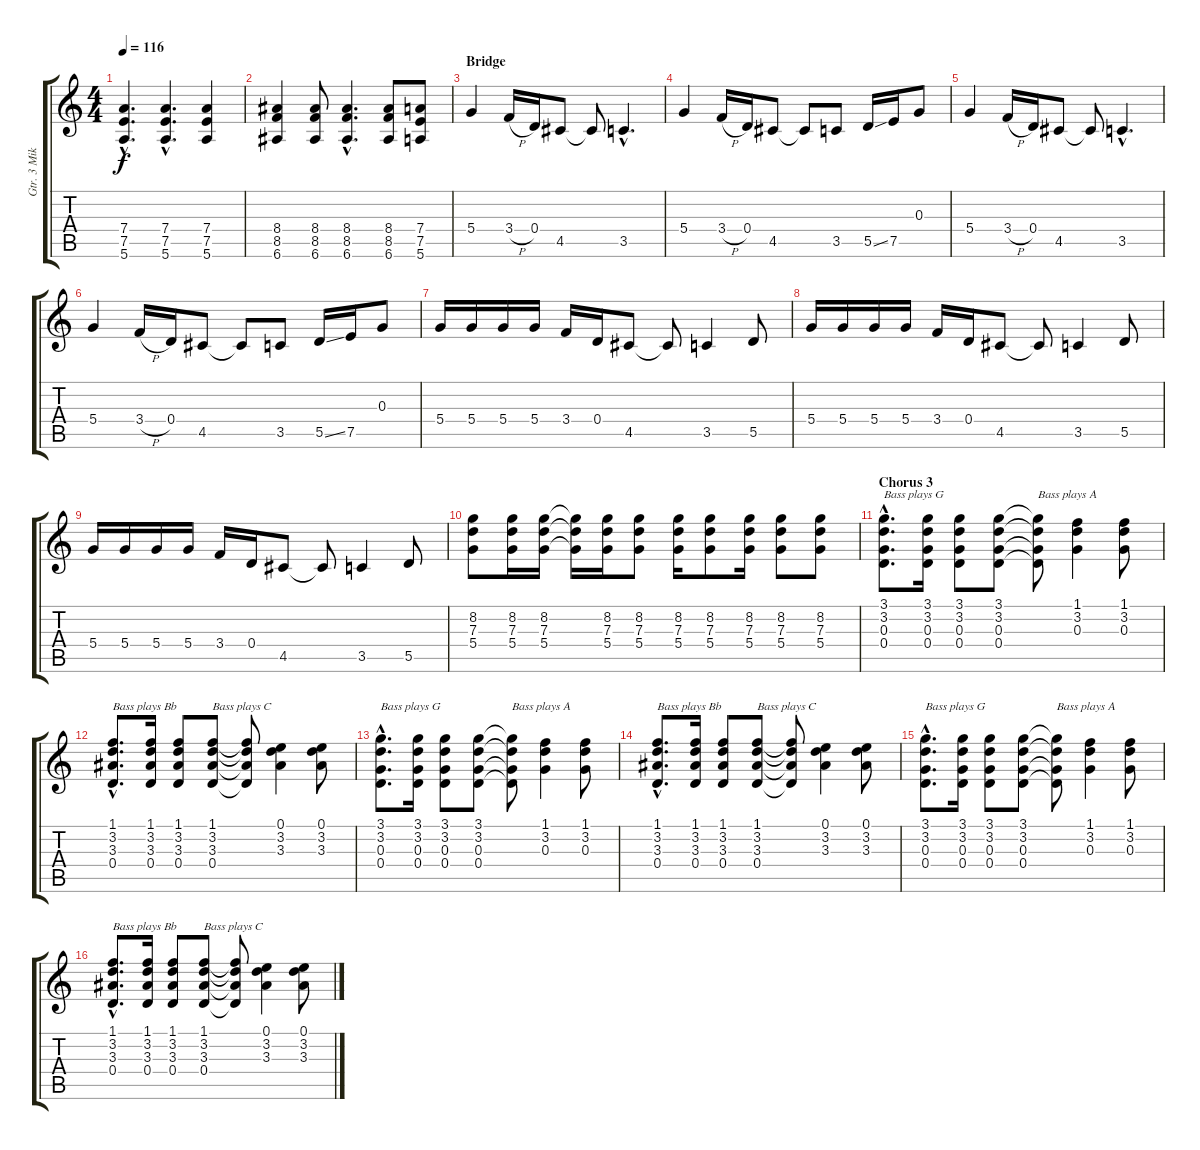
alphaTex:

\track ("Gtr. 3 Mike McCready" "Gtr. 3 Mik") {instrument overdrivenguitar}
\staff {score tabs}
\tuning (E4 B3 G3 D3 A2 E2) {hide}
\ts (4 4)
\tempo 116
\clef g2
\ks c
(7.4{hac} 7.5{hac} 5.6{hac}).4{d dy f} (7.4{hac} 7.5{hac} 5.6{hac}).4{d} (7.4 7.5 5.6).4 |
(8.4 8.5 6.6).4 (8.4 8.5 6.6).8 (8.4{hac} 8.5{hac} 6.6{hac}).4{d} (8.4 8.5 6.6).8 (7.4 7.5 5.6).8 |
\section ("" "Bridge")
5.4.4 3.4{h}.16 0.4.16 4.5.8 4.5{t}.8 3.5{hac}.4{d} |
5.4.4 3.4{h}.16 0.4.16 4.5.8 4.5{t}.8 3.5.8 5.5{ss}.16 7.5.16 0.3.8 |
5.4.4 3.4{h}.16 0.4.16 4.5.8 4.5{t}.8 3.5{hac}.4{d} |
5.4.4 3.4{h}.16 0.4.16 4.5.8 4.5{t}.8 3.5.8 5.5{ss}.16 7.5.16 0.3.8 |
5.4.16 5.4.16 5.4.16 5.4.16 3.4.16 0.4.16 4.5.8 4.5{t}.8 3.5.4 5.5.8 |
5.4.16 5.4.16 5.4.16 5.4.16 3.4.16 0.4.16 4.5.8 4.5{t}.8 3.5.4 5.5.8 |
5.4.16 5.4.16 5.4.16 5.4.16 3.4.16 0.4.16 4.5.8 4.5{t}.8 3.5.4 5.5.8 |
(8.2 7.3 5.4).8 (8.2 7.3 5.4).16 (8.2 7.3 5.4).16 (8.2{t} 7.3{t} 5.4{t}).16 (8.2 7.3 5.4).16 (8.2 7.3 5.4).8 (8.2 7.3 5.4).16 (8.2 7.3 5.4).8 (8.2 7.3 5.4).16 (8.2 7.3 5.4).8 (8.2 7.3 5.4).8 |
\section ("" "Chorus 3")
(3.1{hac} 3.2{hac} 0.3{hac} 0.4{hac}).8{d txt "Bass plays G"} (3.1 3.2 0.3 0.4).16 (3.1 3.2 0.3 0.4).8 (3.1 3.2 0.3 0.4).8 (3.1{t} 3.2{t} 0.3{t} 0.4{t}).8{txt "Bass plays A"} (1.1 3.2 0.3).4 (1.1 3.2 0.3).8 |
(1.1{hac} 3.2{hac} 3.3{hac} 0.4{hac}).8{d txt "Bass plays Bb"} (1.1 3.2 3.3 0.4).16 (1.1 3.2 3.3 0.4).8 (1.1 3.2 3.3 0.4).8{txt "Bass plays C"} (1.1{t} 3.2{t} 3.3{t} 0.4{t}).8 (0.1 3.2 3.3).4 (0.1 3.2 3.3).8 |
(3.1{hac} 3.2{hac} 0.3{hac} 0.4{hac}).8{d txt "Bass plays G"} (3.1 3.2 0.3 0.4).16 (3.1 3.2 0.3 0.4).8 (3.1 3.2 0.3 0.4).8 (3.1{t} 3.2{t} 0.3{t} 0.4{t}).8{txt "Bass plays A"} (1.1 3.2 0.3).4 (1.1 3.2 0.3).8 |
(1.1{hac} 3.2{hac} 3.3{hac} 0.4{hac}).8{d txt "Bass plays Bb"} (1.1 3.2 3.3 0.4).16 (1.1 3.2 3.3 0.4).8 (1.1 3.2 3.3 0.4).8{txt "Bass plays C"} (1.1{t} 3.2{t} 3.3{t} 0.4{t}).8 (0.1 3.2 3.3).4 (0.1 3.2 3.3).8 |
(3.1{hac} 3.2{hac} 0.3{hac} 0.4{hac}).8{d txt "Bass plays G"} (3.1 3.2 0.3 0.4).16 (3.1 3.2 0.3 0.4).8 (3.1 3.2 0.3 0.4).8 (3.1{t} 3.2{t} 0.3{t} 0.4{t}).8{txt "Bass plays A"} (1.1 3.2 0.3).4 (1.1 3.2 0.3).8 |
(1.1{hac} 3.2{hac} 3.3{hac} 0.4{hac}).8{d txt "Bass plays Bb"} (1.1 3.2 3.3 0.4).16 (1.1 3.2 3.3 0.4).8 (1.1 3.2 3.3 0.4).8{txt "Bass plays C"} (1.1{t} 3.2{t} 3.3{t} 0.4{t}).8 (0.1 3.2 3.3).4 (0.1 3.2 3.3).8
